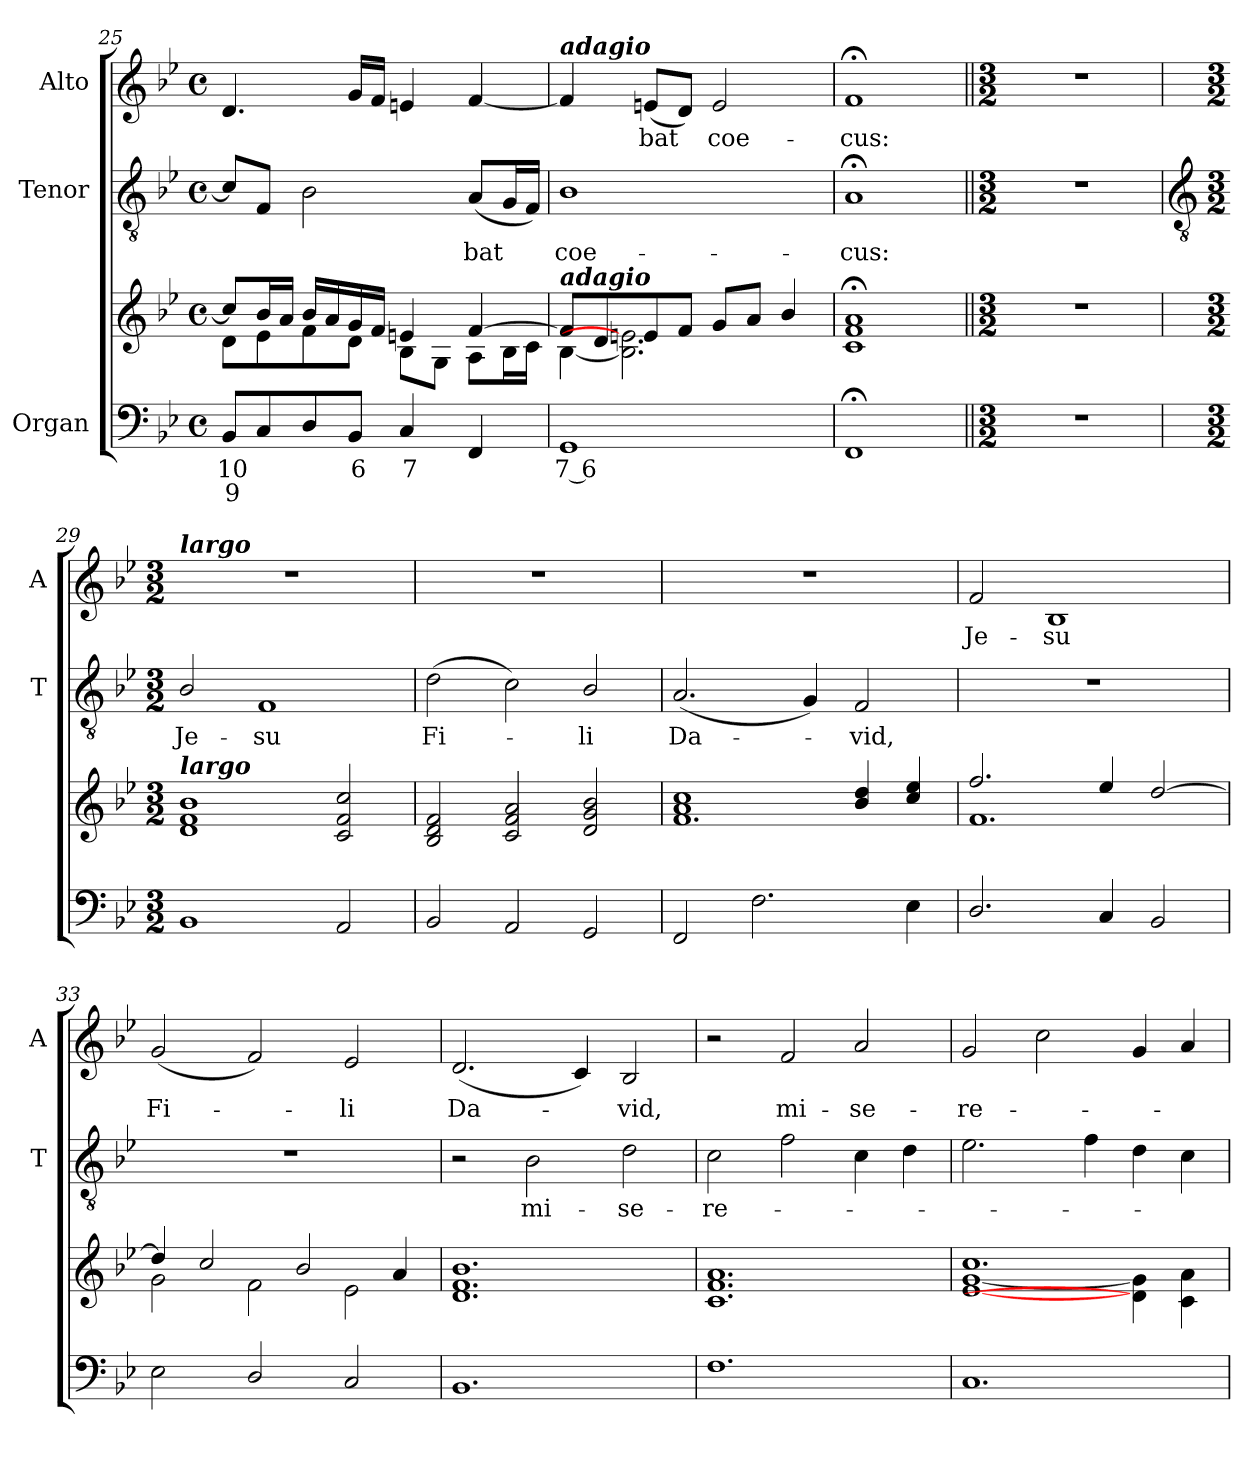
**kern	**text	**text	**kern	**kern	**text	**kern	**text
*part3	*part3	*part3	*part3	*part2	*part2	*part1	*part1
*staff4	*staff4	*staff4	*staff3	*staff2	*staff2	*staff1	*staff1
*I"Organ	*	*	*	*I"Tenor	*	*I"Alto	*
*	*	*	*	*I'T	*	*I'A	*
*clefF4	*	*	*clefG2	*clefGv2	*	*clefG2	*
*k[b-e-]	*	*	*k[b-e-]	*k[b-e-]	*	*k[b-e-]	*
*B-:	*	*	*B-:	*B-:	*	*B-:	*
*M4/4	*	*	*M4/4	*M4/4	*	*M4/4	*
*met(c)	*	*	*met(c)	*met(c)	*	*met(c)	*
=25	=25	=25	=25	=25	=25	=25	=25
!	!LO:LY:b	!LO:LY:b	!	!	!	!	!
*	*	*	*^	*	*	*	*
8BB-L	10	9	8cc/L]	8d\L	8cL]	.	4.d	.
8C	.	.	16b-/L	8e-\	8FJ	.	.	.
.	.	.	16a/JJ	.	.	.	.	.
8D	.	.	16b-/LL	8f\	2B-	.	.	.
.	.	.	16a/	.	.	.	.	.
!	!LO:LY:b	!	!	!	!	!	!	!
8BB-J	6	.	16g/	8d\J	.	.	16gLL	.
.	.	.	16f/JJ	.	.	.	16fJJ	.
!	!LO:LY:b	!	!	!	!	!	!	!
4C	7	.	4en/	8B-\L	.	.	4en	.
.	.	.	.	8G\J	.	.	.	.
!	!	!	!	!	!	!LO:LY:b	!	!
4FF	.	.	[4f/	8A\L	(<8AL	bat	[4f	.
.	.	.	.	16B-\L	16GL	.	.	.
.	.	.	.	16c\JJ	16FJJ)	.	.	.
=26	=26	=26	=26	=26	=26	=26	=26	=26
!	!	!	!	!	!	!	!LO:TX:a:Bi:t=adagio	!
!	!	!	!LO:TX:a:Bi:t=adagio	!	!	!	!	!
!	!LO:LY:b	!	!	!	!	!LO:LY:b	!	!
1GG	7 6	.	8f/L]	[4B-\	1B-	coe-	4f]	.
.	.	.	8d/	.	.	.	.	.
!	!	!	!	!	!	!	!	!LO:LY:b
.	.	.	8en/	2.B-\] 2.e\]	.	.	(<8enL	bat
.	.	.	8f/J	.	.	.	8dJ)	.
!	!	!	!	!	!	!	!	!LO:LY:b
.	.	.	8g/L	.	.	.	2e	coe--
.	.	.	8a/J	.	.	.	.	.
.	.	.	4b-/	.	.	.	.	.
=27	=27	=27	=27	=27	=27	=27	=27	=27
!	!	!	!	!	!	!LO:LY:b	!	!LO:LY:b
1FF;	.	.	1c/;< 1f/;< 1a/;<	1ryy	1A;<	-cus:	1f;<	-cus:
*	*	*	*v	*v	*	*	*	*
=28||	=28||	=28||	=28||	=28||	=28||	=28||	=28||
*M3/2	*	*	*M3/2	*M3/2	*	*M3/2	*
1.r	.	.	1.r	1.r	.	1.r	.
!!LO:LB:g=z
=29	=29	=29	=29	=29	=29	=29	=29
*	*	*	*	*clefGv2	*	*	*
*M3/2	*	*	*M3/2	*M3/2	*	*M3/2	*
*	*	*	*^	*	*	*	*
!	!	!	!	!	!	!	!LO:TX:a:Bi:t=largo	!
!	!	!	!LO:TX:a:Bi:t=largo	!	!	!	!	!
!	!	!	!	!LO:N:vis=1	!	!LO:LY:b	!LO:N:vis=1	!
1BB-	.	.	1d/ 1f/ 1b-/	1.ryy	2B-/	Je-	1.r	.
!	!	!	!	!	!	!LO:LY:b	!	!
.	.	.	.	.	1F	-su	.	.
2AA	.	.	2c/ 2f/ 2cc/	.	.	.	.	.
=30	=30	=30	=30	=30	=30	=30	=30	=30
!	!	!	!	!LO:N:vis=1	!	!LO:LY:b	!LO:N:vis=1	!
2BB-	.	.	2B-/ 2d/ 2f/	1.ryy	(>2d	Fi-	1.r	.
2AA	.	.	2c/ 2f/ 2a/	.	2c)	.	.	.
!	!	!	!	!	!	!LO:LY:b	!	!
2GG	.	.	2d/ 2g/ 2b-/	.	2B-/	li	.	.
=31	=31	=31	=31	=31	=31	=31	=31	=31
!	!	!	!	!	!	!LO:LY:b	!LO:N:vis=1	!
2FF	.	.	1a/ 1cc/	1.f\	(<2.A	Da-	1.r	.
2.F	.	.	.	.	.	.	.	.
.	.	.	.	.	4G)	.	.	.
!	!	!	!	!	!	!LO:LY:b	!	!
.	.	.	4b-/ 4dd/	.	2F	vid,	.	.
4E-	.	.	4cc/ 4ee-/	.	.	.	.	.
=32	=32	=32	=32	=32	=32	=32	=32	=32
!	!	!	!	!	!LO:N:vis=1	!	!	!LO:LY:b
2.D/	.	.	2.ff/	1.f\	1.r	.	2f	Je-
!	!	!	!	!	!	!	!	!LO:LY:b
.	.	.	.	.	.	.	1B-	-su
4C	.	.	4ee-/	.	.	.	.	.
2BB-	.	.	[2dd/	.	.	.	.	.
=33	=33	=33	=33	=33	=33	=33	=33	=33
!	!	!	!	!	!LO:N:vis=1	!	!	!LO:LY:b
2E-	.	.	4dd/]	2g\	1.r	.	(<2g	Fi-
.	.	.	2cc/	.	.	.	.	.
2D/	.	.	.	2f\	.	.	2f)	.
.	.	.	2b-/	.	.	.	.	.
!	!	!	!	!	!	!	!	!LO:LY:b
2C	.	.	.	2e-\	.	.	2e-	li
.	.	.	4a/	.	.	.	.	.
=34	=34	=34	=34	=34	=34	=34	=34	=34
!	!	!	!	!LO:N:vis=1	!	!	!	!LO:LY:b
1.BB-	.	.	1.d/ 1.f/ 1.b-/	1.ryy	2r	.	(<2.d	Da-
!	!	!	!	!	!	!LO:LY:b	!	!
.	.	.	.	.	2B-	mi-	.	.
.	.	.	.	.	.	.	4c)	.
!	!	!	!	!	!	!LO:LY:b	!	!LO:LY:b
.	.	.	.	.	2d	-se-	2B-	vid,
=35	=35	=35	=35	=35	=35	=35	=35	=35
!	!	!	!	!LO:N:vis=1	!	!LO:LY:b	!	!
1.F	.	.	1.c/ 1.f/ 1.a/	1.ryy	2c	-re-	2r	.
!	!	!	!	!	!	!	!	!LO:LY:b
.	.	.	.	.	2f	.	2f	mi-
!	!	!	!	!	!	!	!	!LO:LY:b
.	.	.	.	.	4c	.	2a	-se-
.	.	.	.	.	4d	.	.	.
=36	=36	=36	=36	=36	=36	=36	=36	=36
!	!	!	!	!	!	!	!	!LO:LY:b
1.C	.	.	1.cc/	[1e-\ [1g\	2.e-	.	2g	-re-
.	.	.	.	.	.	.	2cc	.
.	.	.	.	.	4f	.	.	.
.	.	.	.	4d\] 4g\]	4d	.	4g	.
.	.	.	.	4c\ 4a\	4c	.	4a	.
*	*	*	*v	*v	*	*	*	*
=	=	=	=	=	=	=	=
*-	*-	*-	*-	*-	*-	*-	*-
